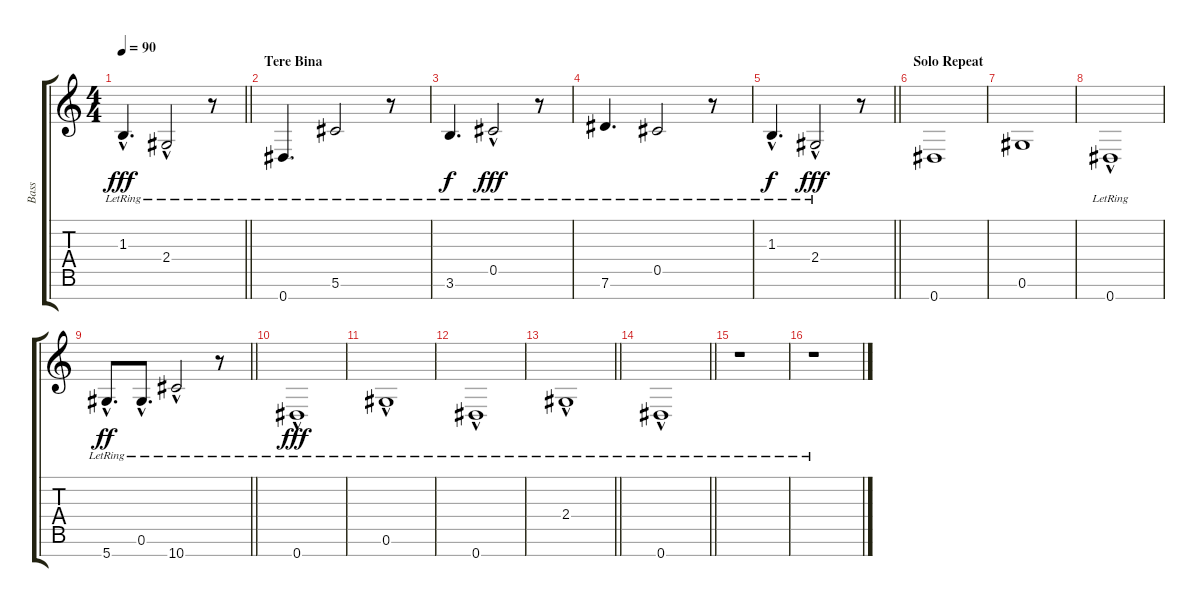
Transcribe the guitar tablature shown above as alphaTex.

\track ("Bass" "Bass") {instrument electricbassfinger}
\staff {score tabs}
\tuning (Eb3 Eb2 Bb2 Gb2 Db3 Ab2 Eb2) {hide}
\ts (4 4)
\tempo 90
\clef g2
\barLineRight lightlight
\ks c
1.3{hac lr}.4{d dy fff} 2.4{hac lr}.2 r.8 |
\section ("" "Tere Bina")
0.7{lr}.4{d} 5.6{lr}.2 r.8 |
3.6{lr}.4{d dy f} 0.5{hac lr}.2{dy fff} r.8 |
7.6{lr}.4{d} 0.5{lr}.2 r.8 |
\barLineRight lightlight
1.3{hac lr}.4{d dy f} 2.4{hac lr}.2{dy fff} r.8 |
\section ("" "Solo Repeat")
0.7.1 |
0.6.1 |
0.7{hac lr}.1 |
\barLineRight lightlight
5.7{hac lr}.8{d dy ff} 0.6{hac lr}.8{d} 10.7{hac lr}.2 r.8 |
0.7{hac lr}.1{dy fff} |
0.6{hac lr}.1 |
0.7{hac lr}.1 |
\barLineRight lightlight
2.4{hac lr}.1 |
\barLineRight lightlight
0.7{hac lr}.1 |
r.1 |
r.1
